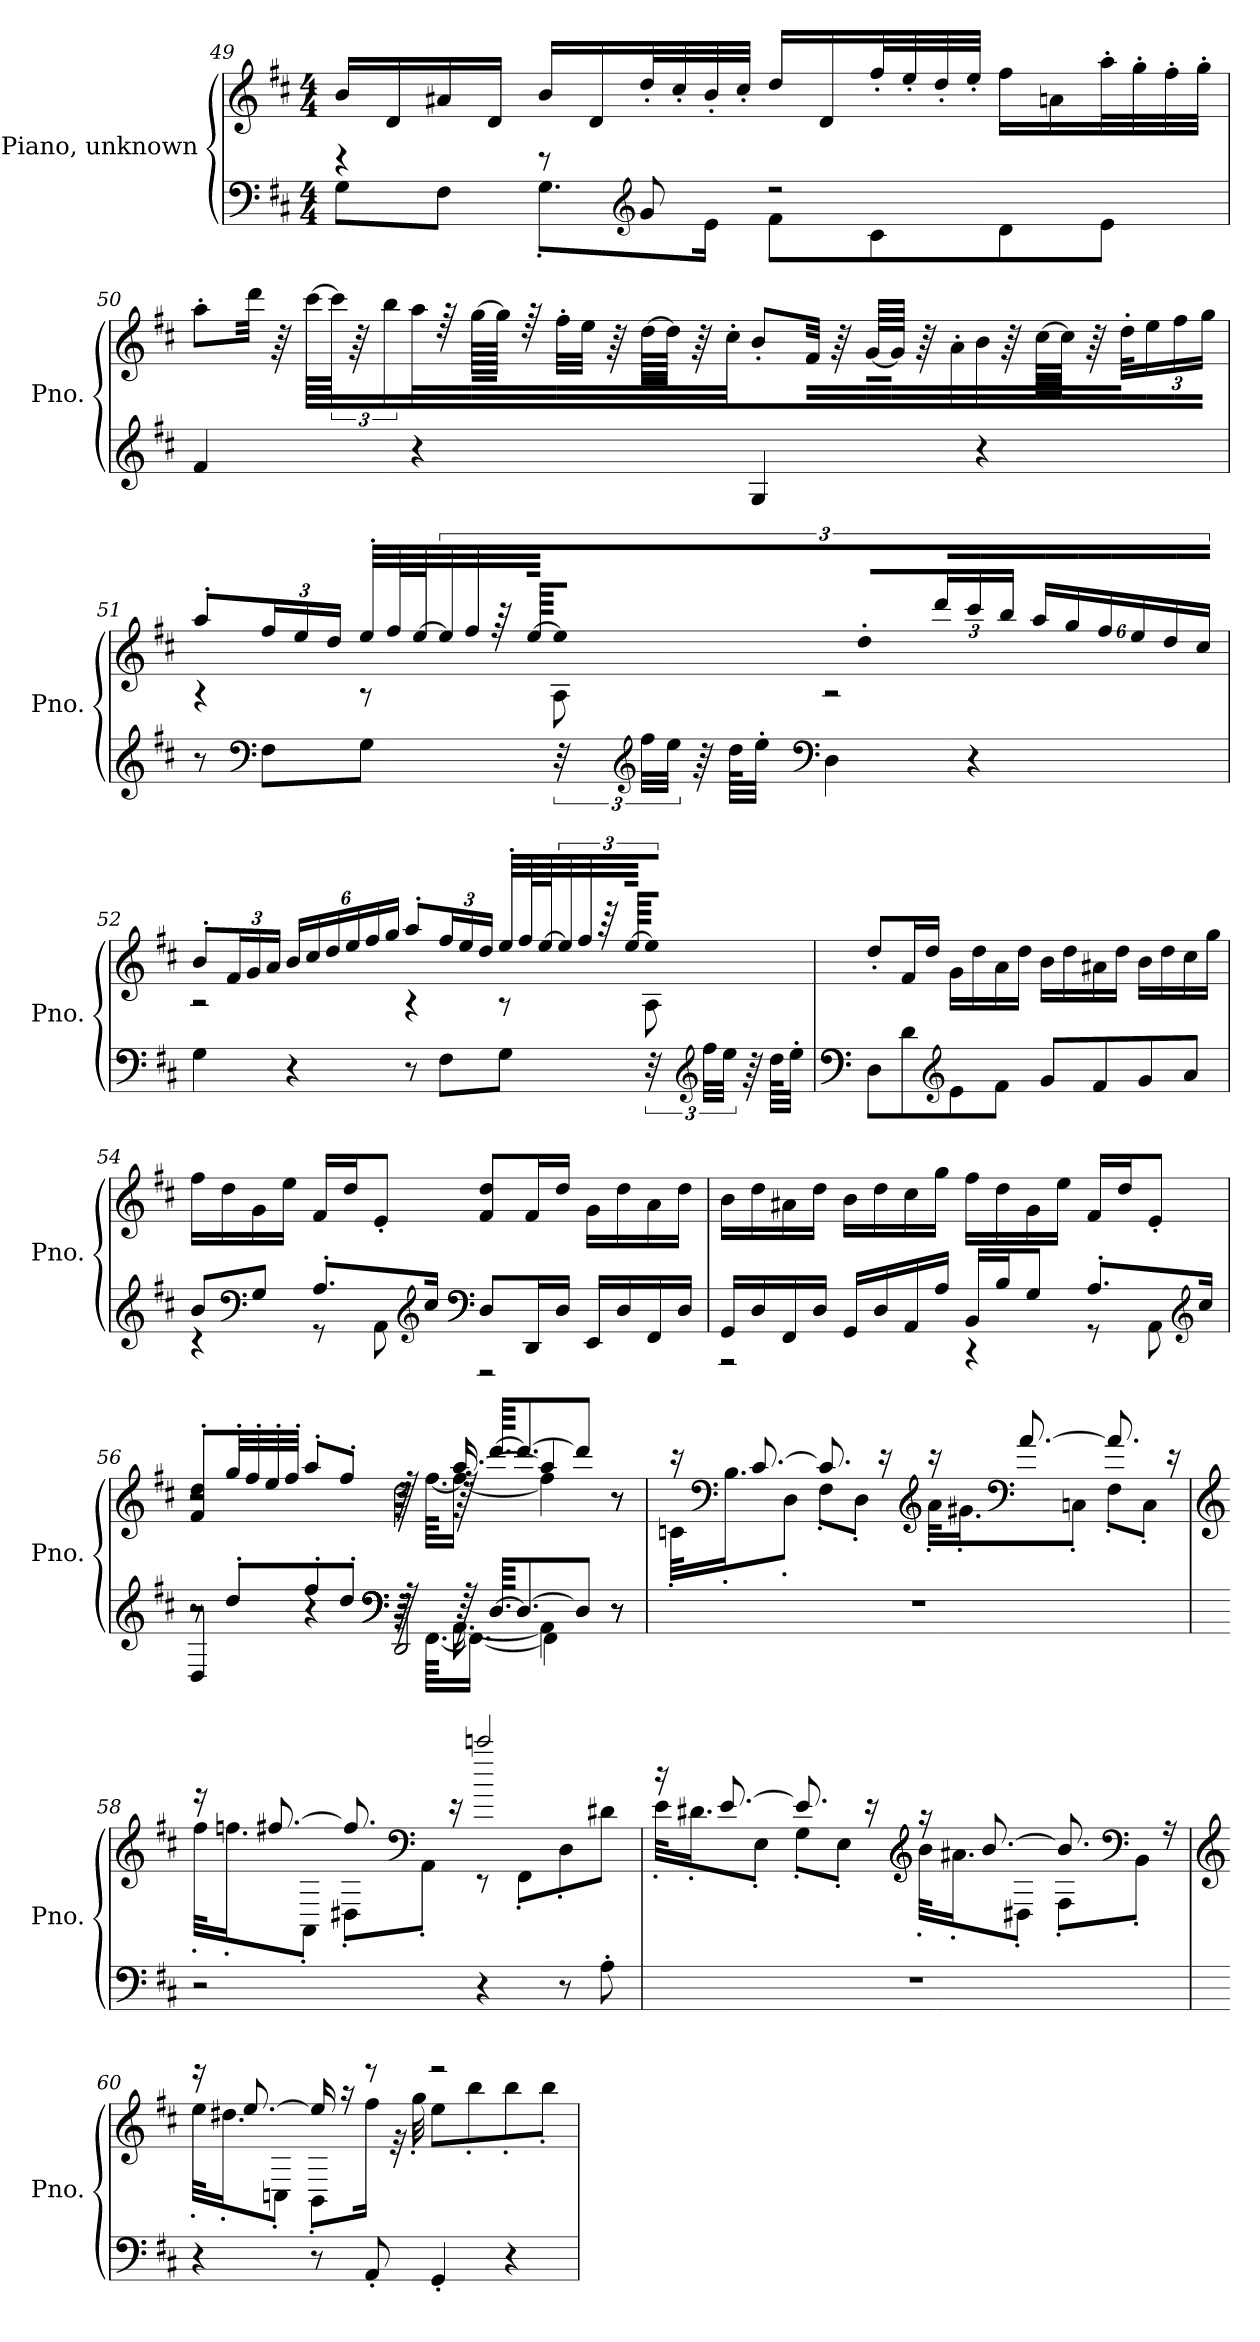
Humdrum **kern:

**kern	**kern
*part1	*part1
*staff2	*staff1
*I"Piano, unknown	*
*I'Pno.	*
!!LO:LB:g=z
*clefF4	*clefG2
*k[f#c#]	*k[f#c#]
*M4/4	*M4/4
=49	=49
*^	*
4r	8G\L	16b/LL
.	.	16d/
.	8F#\J	16a#X/
.	.	16d/JJ
8r	8.G'\L	16b/LL
.	.	16d/
*clefG2	*	*
8g/	.	32dd'/L
.	.	32cc#'/
.	16e\Jk	32b'/
.	.	32cc#'/JJJ
2r	8f#\L	16dd/LL
.	.	16d/
.	8c#\	32ff#'/L
.	.	32ee'/
.	.	32dd'/
.	.	32ee'/JJJ
.	8d\	16ff#\LL
.	.	16an\
.	8e\J	32aa'\L
.	.	32gg'\
.	.	32ff#'\
.	.	32gg'\JJJ
*v	*v	*
!!LO:LB:g=z
=50	=50
4f#/	8aa'\L
.	32ddd\Jkk
.	64r
.	[64ccc#\LLLL
.	96ccc#\JJJJ]
.	96r
.	24bb\
4r	32aa\
.	64r
.	[64gg\LLLL
.	64gg\JJJJ]
.	64r
.	32ff#'\LLL
.	32ee\JJJ
.	64r
.	[64dd\LLLL
.	64dd\JJJJ]
.	64r
.	32cc#'\
4G/	8b'/L
.	32f#/Jkk
.	64r
.	[64g/LLLL
.	64g/JJJJ]
.	64r
.	32a'/
4r	32b\
.	64r
.	[64cc#\LLLL
.	64cc#\JJJJ]
.	64r
.	32dd'\KLL
*	*Xbrackettup
.	24ee\
.	24ff#\
.	24gg\JJ
!!LO:PB:g=z
=51	=51
*	*^
8r	8aa'/L	4r
*clefF4	*	*
8F#\L	24ff#/L	.
.	24ee/	.
.	24dd/JJ	.
8G\J	32ee'/LLL	8r
.	64ff#/L	.
.	[64ee/J	.
*	*brackettup	*
.	48ee/]	.
.	48ff#/JJJ	.
.	96r	.
.	[96ee/KKKL	.
48r	8ee/J]	8A\
*clefG2	*	*
48ff#\LLL	.	.
48ee\JJJ	.	.
64r	.	.
64dd\KLLL	.	.
32ee'\JJJ	.	.
*clefF4	*	*
4D\	8dd'/L	2r
*	*Xbrackettup	*
.	24ddd/L	.
.	24ccc#/	.
.	24bb/JJ	.
4r	24aa/LL	.
.	24gg/	.
.	24ff#/	.
.	24ee/	.
.	24dd/	.
.	24cc#/JJ	.
!!LO:LB:g=z	!!
=52	=52	=52
4G\	8b'/L	2r
.	24f#/L	.
.	24g/	.
.	24a/JJ	.
4r	24b/LL	.
.	24cc#/	.
.	24dd/	.
.	24ee/	.
.	24ff#/	.
.	24gg/JJ	.
8r	8aa'/L	4r
8F#\L	24ff#/L	.
.	24ee/	.
.	24dd/JJ	.
8G\J	32ee'/LLL	8r
.	64ff#/L	.
.	[64ee/J	.
*	*brackettup	*
.	48ee/]	.
.	48ff#/JJJ	.
.	96r	.
.	[96ee/KKKL	.
48r	8ee/J]	8A\
*clefG2	*	*
48ff#\LLL	.	.
48ee\JJJ	.	.
64r	.	.
64dd\KLLL	.	.
32ee'\JJJ	.	.
*	*v	*v
!!LO:LB:g=z
=53	=53
*clefF4	*
8D\L	8dd'/L
8d\	16f#/L
.	16dd/JJ
*clefG2	*
8e\	16g\LL
.	16dd\
8f#\J	16a\
.	16dd\JJ
8g/L	16b\LL
.	16dd\
8f#/	16a#X\
.	16dd\JJ
8g/	16b\LL
.	16dd\
8a/J	16cc#\
.	16gg\JJ
=54	=54
*^	*
8b/L	4r	16ff#\LL
.	.	16dd\
*clefF4	*	*
8G/J	.	16g\
.	.	16ee\JJ
8.A'/L	8r	16f#/LL
.	.	16dd/J
.	8AA\	8e'/J
*clefG2	*	*
16cc#/Jk	.	.
*clefF4	*	*
8D/L	2r	8f#/ 8dd/L
16DD/L	.	16f#/L
16D/JJ	.	16dd/JJ
16EE/LL	.	16g\LL
16D/	.	16dd\
16FF#/	.	16a\
16D/JJ	.	16dd\JJ
!!LO:LB:g=z
=55	=55	=55
16GG/LL	2r	16b\LL
16D/	.	16dd\
16FF#/	.	16a#X\
16D/JJ	.	16dd\JJ
16GG/LL	.	16b\LL
16D/	.	16dd\
16AA/	.	16cc#\
16A/JJ	.	16gg\JJ
16BB/LL	4r	16ff#\LL
16B/J	.	16dd\
8G/J	.	16g\
.	.	16ee\JJ
8.A'/L	8r	16f#/LL
.	.	16dd/J
.	8AA\	8e'/J
*clefG2	*	*
16cc#/Jk	.	.
=56	=56	=56
*^	*	*^
*	*	*^	*	*^
*	*	*	*	*	*	*^
8r	2r	4D/	2r	2r	2r	8f#/' 8dd/'L	2r
8dd'/L	.	.	.	.	.	32gg'/LL	.
.	.	.	.	.	.	32ff#'/	.
.	.	.	.	.	.	32ee'/	.
.	.	.	.	.	.	32ff#'/JJJ	.
8ff#'/	.	4r	.	.	.	8aa'/L	.
8dd'/J	.	.	.	.	.	8ff#'/J	.
*clefF4	*	*	*	*	*	*	*
32r	32r	2DD/	128r	32r	128r	32r	2dd\
.	.	.	[64.FF#\KKLL	.	[64.ff#\KKLL	.	.
128r	[16.AA\	.	16.FF#\JJ_	[16.aa/	16.ff#\JJ_	128r	.
[64.D/KKKL	.	.	.	.	.	[64.ddd/KKKL	.
8.D/_	.	.	.	.	.	8.ddd/_	.
.	4AA\]	.	4FF#\]	4aa/]	4ff#\]	.	.
8D/J]	.	.	.	.	.	8ddd/J]	.
8r	8r	.	8r	8r	8r	8r	.
*v	*v	*v	*v	*	*	*	*
*	*	*v	*v	*v
!!LO:LB:g=z
=57	=57	=57
1r	16r	32cn'\KLL
*	*clefF4	*
.	.	16.B'\J
.	[8.c/	.
.	.	8D'\J
.	8.c/]	8F#'\L
.	.	8D'\J
.	16r	.
*	*clefG2	*
.	16r	32a'\KLL
.	.	16.g#X'\J
*	*clefF4	*
.	[8.a/	.
.	.	8Cn'\J
.	8.a/]	8F#'\L
.	.	8C'\J
.	16r	.
=58	=58	=58
*	*clefG2	*
2r	16r	32ff#'\KLL
.	.	16.ffn'\J
.	[8.ff#X/	.
.	.	8AA'\J
.	8.ff#/]	8D#X'\L
*	*clefF4	*
.	.	8AA'\J
.	16r	.
4r	2cccn/	8r
.	.	8FF#'\L
8r	.	8D#'\
8A'\	.	8d#X\J
!!LO:LB:g=z	!!
=59	=59	=59
1r	16r	32e'\KLL
.	.	16.d#X'\J
.	[8.e/	.
.	.	8E'\J
.	8.e/]	8G'\L
.	.	8E'\J
.	16r	.
*	*clefG2	*
.	16r	32b'\KLL
.	.	16.a#X'\J
.	[8.b/	.
.	.	8D#X'\J
.	8.b/]	8F#'\L
*	*clefF4	*
.	.	8BB'\J
.	16r	.
=60	=60	=60
*	*clefG2	*
4r	16r	32ee'\KLL
.	.	16.dd#X'\J
.	[8.ee/	.
.	.	8Cn'\J
8r	16ee/]	8BB'\L
.	16r	.
8AA'/	8r	16ff#\Jk
.	.	32r
.	.	32gg'\
4GG'/	2r	8ee\L
.	.	8bb'\
4r	.	8bb'\
.	.	8bb'\J
*	*v	*v
=	=
*-	*-
